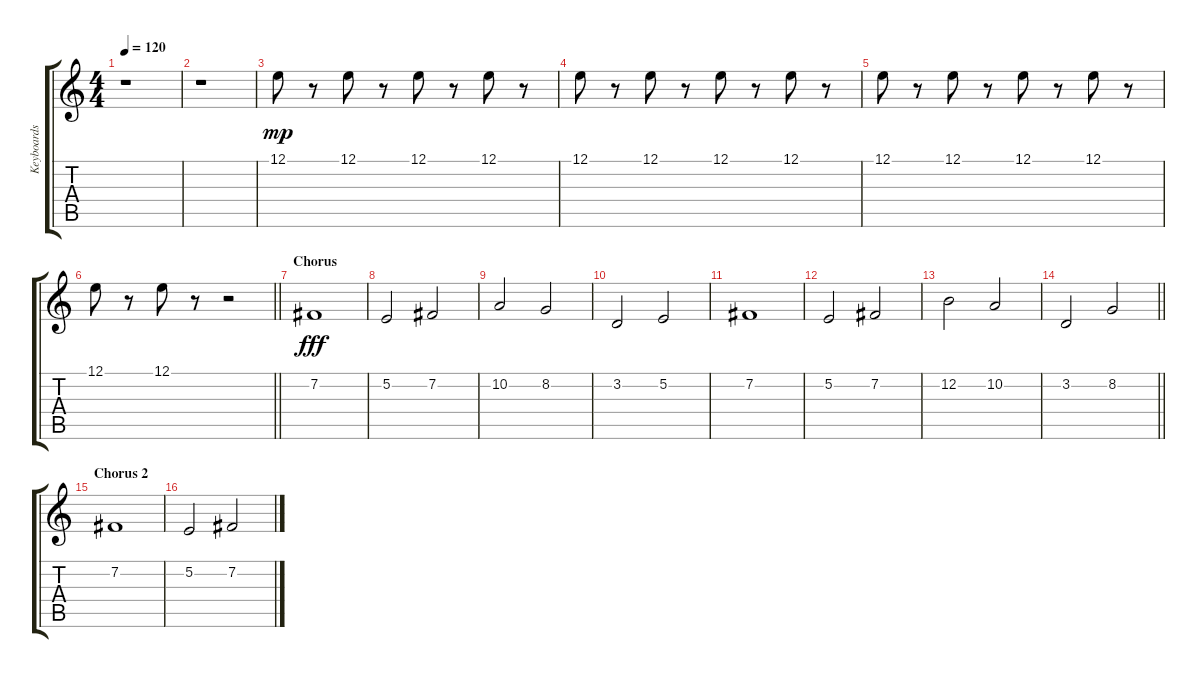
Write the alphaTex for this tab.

\track ("Keyboards" "Keyboards") {instrument stringensemble1}
\staff {score tabs}
\tuning (E4 B3 G3 D3 A2 E2) {hide}
\ts (4 4)
\tempo 120
\clef g2
\ks c
r.1{dy fff} |
r.1 |
12.1.8{dy mp instrument viola} r.8 12.1.8 r.8 12.1.8 r.8 12.1.8 r.8 |
12.1.8 r.8 12.1.8 r.8 12.1.8 r.8 12.1.8 r.8 |
12.1.8 r.8 12.1.8 r.8 12.1.8 r.8 12.1.8 r.8 |
\barLineRight lightlight
12.1.8 r.8 12.1.8 r.8 r.2 |
\section ("" "Chorus")
7.2.1{dy fff instrument brightacousticpiano} |
5.2.2 7.2.2 |
10.2.2 8.2.2 |
3.2.2 5.2.2 |
7.2.1 |
5.2.2 7.2.2 |
12.2.2 10.2.2 |
\barLineRight lightlight
3.2.2 8.2.2 |
\section ("" "Chorus 2")
7.2.1 |
5.2.2 7.2.2
